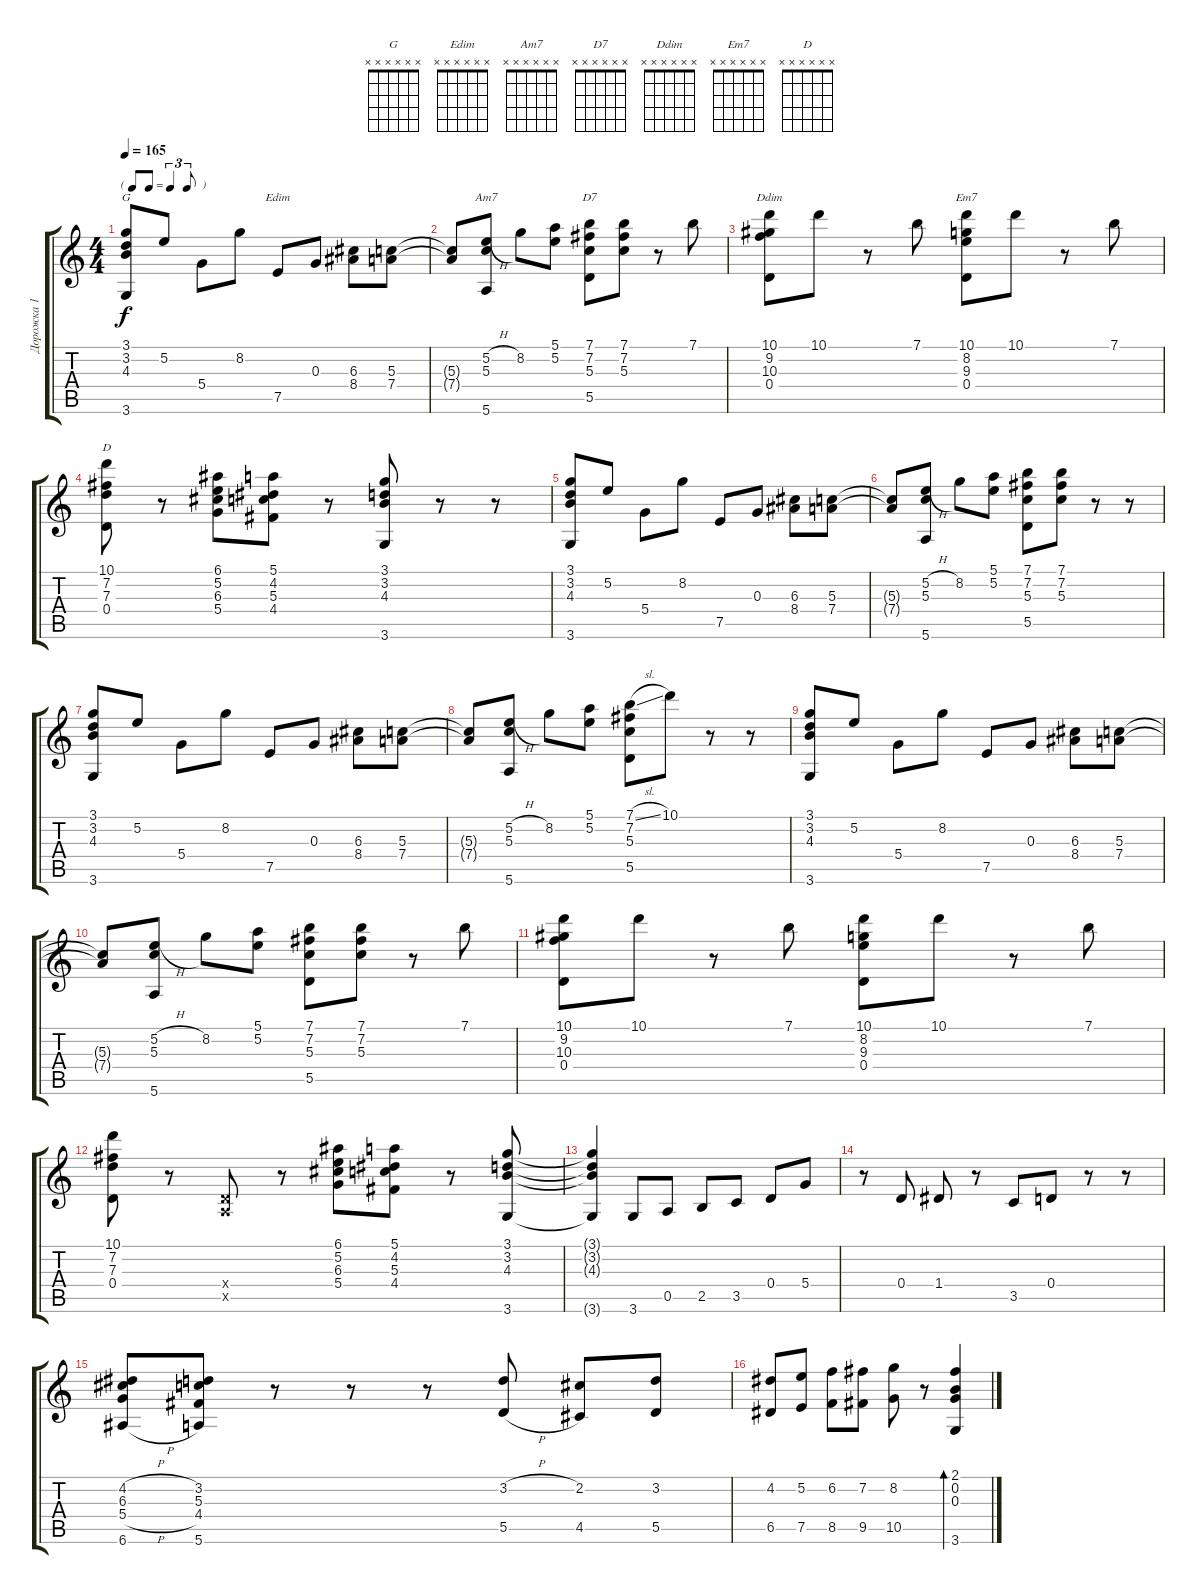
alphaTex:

\track ("Дорожка 1" "Дорожка 1") {instrument acousticguitarsteel}
\staff {score tabs}
\tuning (E4 B3 G3 D3 A2 E2) {hide}
\chord ("G" x x x x x x)
\chord ("Edim" x x x x x x)
\chord ("Am7" x x x x x x)
\chord ("D7" x x x x x x)
\chord ("Ddim" x x x x x x)
\chord ("Em7" x x x x x x)
\chord ("D" x x x x x x)
\ts (4 4)
\tf triplet8th
\tempo 165
\clef g2
\ks c
(3.1 3.2 4.3 3.6).8{ch "G" dy f} 5.2.8 5.4.8 8.2.8 7.5.8{ch "Edim"} 0.3.8 (6.3 8.4).8 (5.3 7.4).8 |
(5.3{t} 7.4{t}).8 (5.2{h} 5.3 5.6).8{ch "Am7"} 8.2.8 (5.1 5.2).8 (7.1 7.2 5.3 5.5).8{ch "D7"} (7.1 7.2 5.3).8 r.8 7.1.8 |
(10.1 9.2 10.3 0.4).8{ch "Ddim"} 10.1.8 r.8 7.1.8 (10.1 8.2 9.3 0.4).8{ch "Em7"} 10.1.8 r.8 7.1.8 |
(10.1 7.2 7.3 0.4).8{ch "D"} r.8 (6.1 5.2 6.3 5.4).8 (5.1 4.2 5.3 4.4).8 r.8 (3.1 3.2 4.3 3.6).8 r.8 r.8 |
(3.1 3.2 4.3 3.6).8 5.2.8 5.4.8 8.2.8 7.5.8 0.3.8 (6.3 8.4).8 (5.3 7.4).8 |
(5.3{t} 7.4{t}).8 (5.2{h} 5.3 5.6).8 8.2.8 (5.1 5.2).8 (7.1 7.2 5.3 5.5).8 (7.1 7.2 5.3).8 r.8 r.8 |
(3.1 3.2 4.3 3.6).8 5.2.8 5.4.8 8.2.8 7.5.8 0.3.8 (6.3 8.4).8 (5.3 7.4).8 |
(5.3{t} 7.4{t}).8 (5.2{h} 5.3 5.6).8 8.2.8 (5.1 5.2).8 (7.1{sl} 7.2 5.3 5.5).8 10.1.8 r.8 r.8 |
(3.1 3.2 4.3 3.6).8 5.2.8 5.4.8 8.2.8 7.5.8 0.3.8 (6.3 8.4).8 (5.3 7.4).8 |
(5.3{t} 7.4{t}).8 (5.2{h} 5.3 5.6).8 8.2.8 (5.1 5.2).8 (7.1 7.2 5.3 5.5).8 (7.1 7.2 5.3).8 r.8 7.1.8 |
(10.1 9.2 10.3 0.4).8 10.1.8 r.8 7.1.8 (10.1 8.2 9.3 0.4).8 10.1.8 r.8 7.1.8 |
(10.1 7.2 7.3 0.4).8 r.8 (0.4{x} 0.5{x}).8 r.8 (6.1 5.2 6.3 5.4).8 (5.1 4.2 5.3 4.4).8 r.8 (3.1 3.2 4.3 3.6).8 |
(3.1{t} 3.2{t} 4.3{t} 3.6{t}).4 3.6.8 0.5.8 2.5.8 3.5.8 0.4.8 5.4.8 |
r.8 0.4.8 1.4.8 r.8 3.5.8 0.4.8 r.8 r.8 |
(4.2{h} 6.3 5.4{h} 6.6{h}).8 (3.2 5.3 4.4 5.6).8 r.8 r.8 r.8 (3.2{h} 5.5{h}).8 (2.2 4.5).8 (3.2 5.5).8 |
(4.2 6.5).8 (5.2 7.5).8 (6.2 8.5).8 (7.2 9.5).8 (8.2 10.5).8 r.8 (2.1 0.2 0.3 3.6).4{bd 60}
